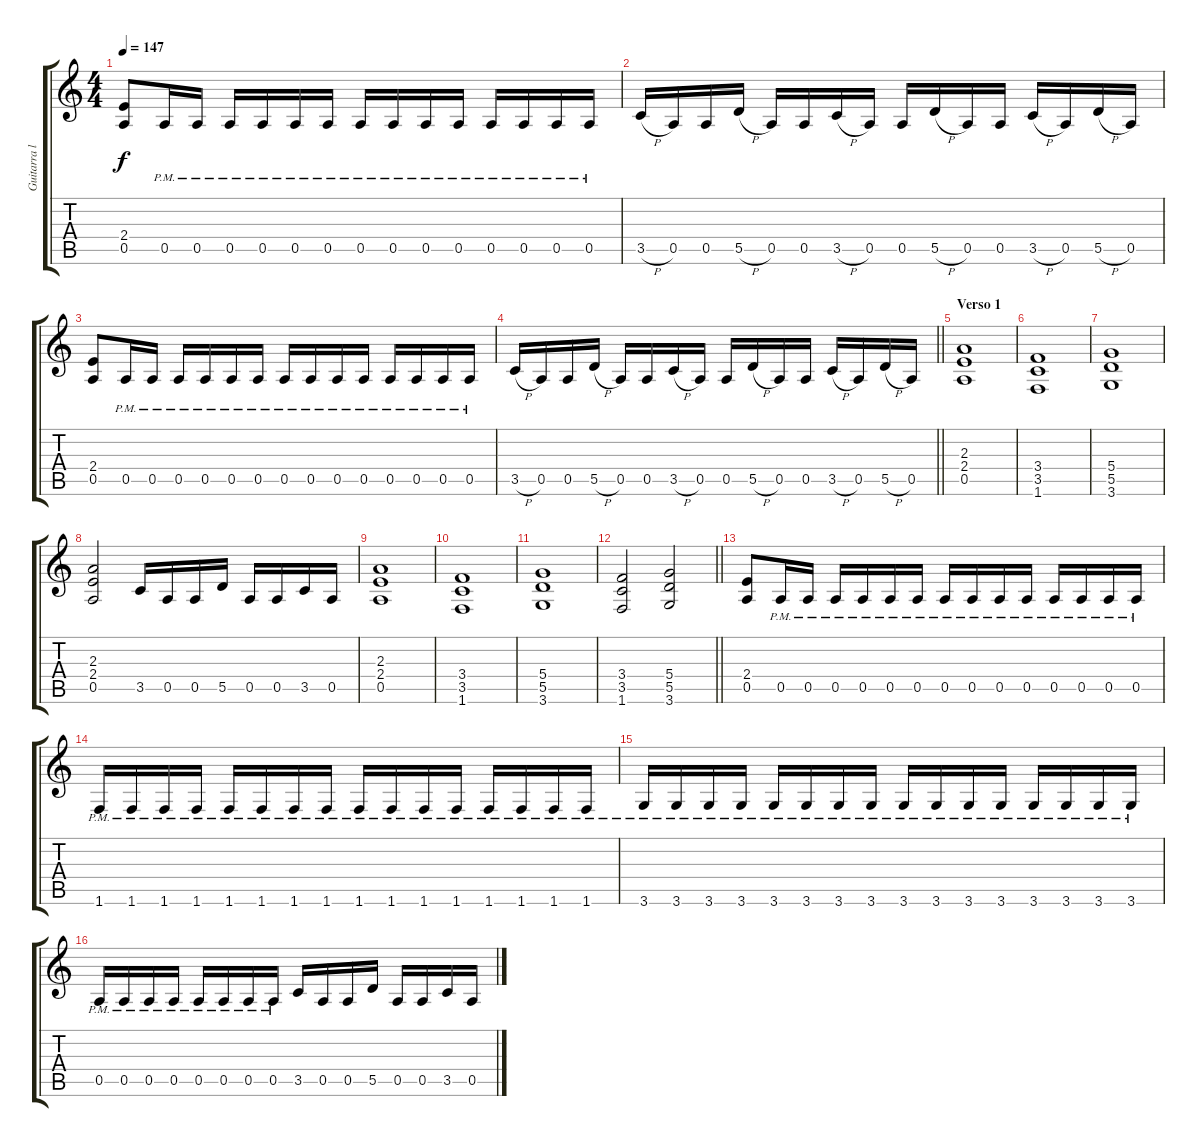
\track ("Guitarra lider" "Guitarra l") {instrument distortionguitar}
\staff {score tabs}
\tuning (E4 B3 G3 D3 A2 E2) {hide}
\ts (4 4)
\tempo 147
\clef g2
\ks c
(2.4 0.5).8{dy f} 0.5{pm}.16 0.5{pm}.16 0.5{pm}.16 0.5{pm}.16 0.5{pm}.16 0.5{pm}.16 0.5{pm}.16 0.5{pm}.16 0.5{pm}.16 0.5{pm}.16 0.5{pm}.16 0.5{pm}.16 0.5{pm}.16 0.5{pm}.16 |
3.5{h}.16 0.5.16 0.5.16 5.5{h}.16 0.5.16 0.5.16 3.5{h}.16 0.5.16 0.5.16 5.5{h}.16 0.5.16 0.5.16 3.5{h}.16 0.5.16 5.5{h}.16 0.5.16 |
(2.4 0.5).8 0.5{pm}.16 0.5{pm}.16 0.5{pm}.16 0.5{pm}.16 0.5{pm}.16 0.5{pm}.16 0.5{pm}.16 0.5{pm}.16 0.5{pm}.16 0.5{pm}.16 0.5{pm}.16 0.5{pm}.16 0.5{pm}.16 0.5{pm}.16 |
\barLineRight lightlight
3.5{h}.16 0.5.16 0.5.16 5.5{h}.16 0.5.16 0.5.16 3.5{h}.16 0.5.16 0.5.16 5.5{h}.16 0.5.16 0.5.16 3.5{h}.16 0.5.16 5.5{h}.16 0.5.16 |
\section ("" "Verso 1")
(2.3 2.4 0.5).1 |
(3.4 3.5 1.6).1 |
(5.4 5.5 3.6).1 |
(2.3 2.4 0.5).2 3.5.16 0.5.16 0.5.16 5.5.16 0.5.16 0.5.16 3.5.16 0.5.16 |
(2.3 2.4 0.5).1 |
(3.4 3.5 1.6).1 |
(5.4 5.5 3.6).1 |
\barLineRight lightlight
(3.4 3.5 1.6).2 (5.4 5.5 3.6).2 |
\section ("" "")
(2.4 0.5).8 0.5{pm}.16 0.5{pm}.16 0.5{pm}.16 0.5{pm}.16 0.5{pm}.16 0.5{pm}.16 0.5{pm}.16 0.5{pm}.16 0.5{pm}.16 0.5{pm}.16 0.5{pm}.16 0.5{pm}.16 0.5{pm}.16 0.5{pm}.16 |
1.6{pm}.16 1.6{pm}.16 1.6{pm}.16 1.6{pm}.16 1.6{pm}.16 1.6{pm}.16 1.6{pm}.16 1.6{pm}.16 1.6{pm}.16 1.6{pm}.16 1.6{pm}.16 1.6{pm}.16 1.6{pm}.16 1.6{pm}.16 1.6{pm}.16 1.6{pm}.16 |
3.6{pm}.16 3.6{pm}.16 3.6{pm}.16 3.6{pm}.16 3.6{pm}.16 3.6{pm}.16 3.6{pm}.16 3.6{pm}.16 3.6{pm}.16 3.6{pm}.16 3.6{pm}.16 3.6{pm}.16 3.6{pm}.16 3.6{pm}.16 3.6{pm}.16 3.6{pm}.16 |
0.5{pm}.16 0.5{pm}.16 0.5{pm}.16 0.5{pm}.16 0.5{pm}.16 0.5{pm}.16 0.5{pm}.16 0.5{pm}.16 3.5.16 0.5.16 0.5.16 5.5.16 0.5.16 0.5.16 3.5.16 0.5.16
